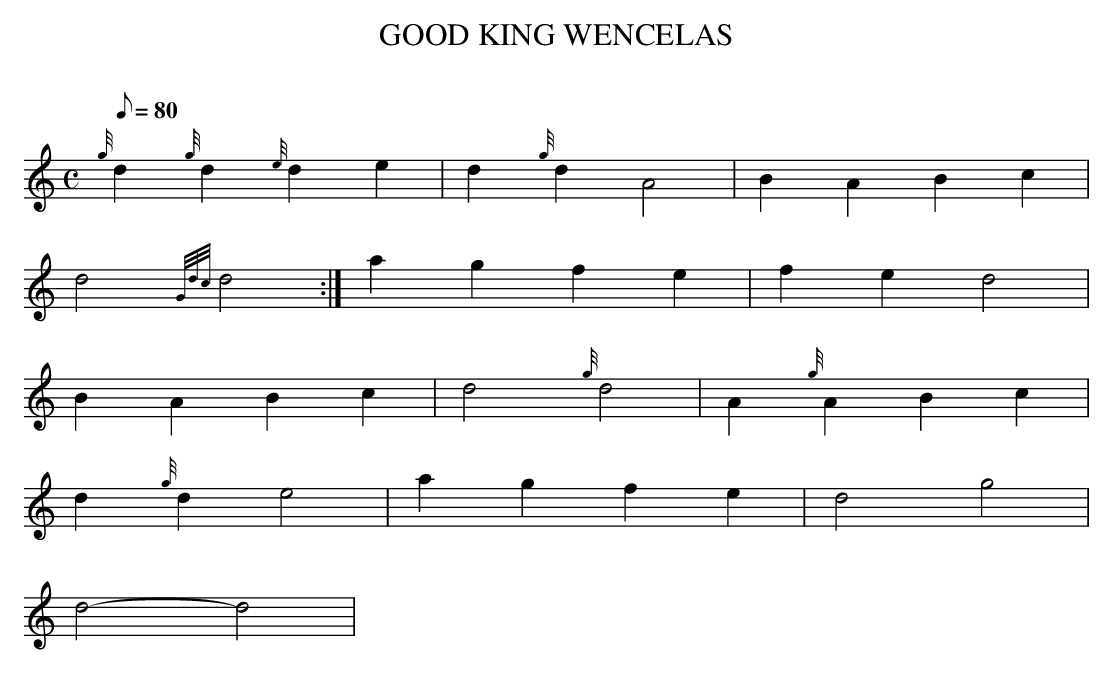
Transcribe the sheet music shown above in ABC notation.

X:1
T:GOOD KING WENCELAS
M:C
L:1/8
Q:80
C:
K:HP
{g}d2{g}d2{e}d2e2 | \
d2{g}d2A4 | \
B2A2B2c2 |
d4{Gdc}d4 :| \
a2g2f2e2 | \
f2e2d4 |
B2A2B2c2 | \
d4{g}d4 | \
A2{g}A2B2c2 |
d2{g}d2e4 | \
a2g2f2e2 | \
d4g4 |
d4-d4 |
